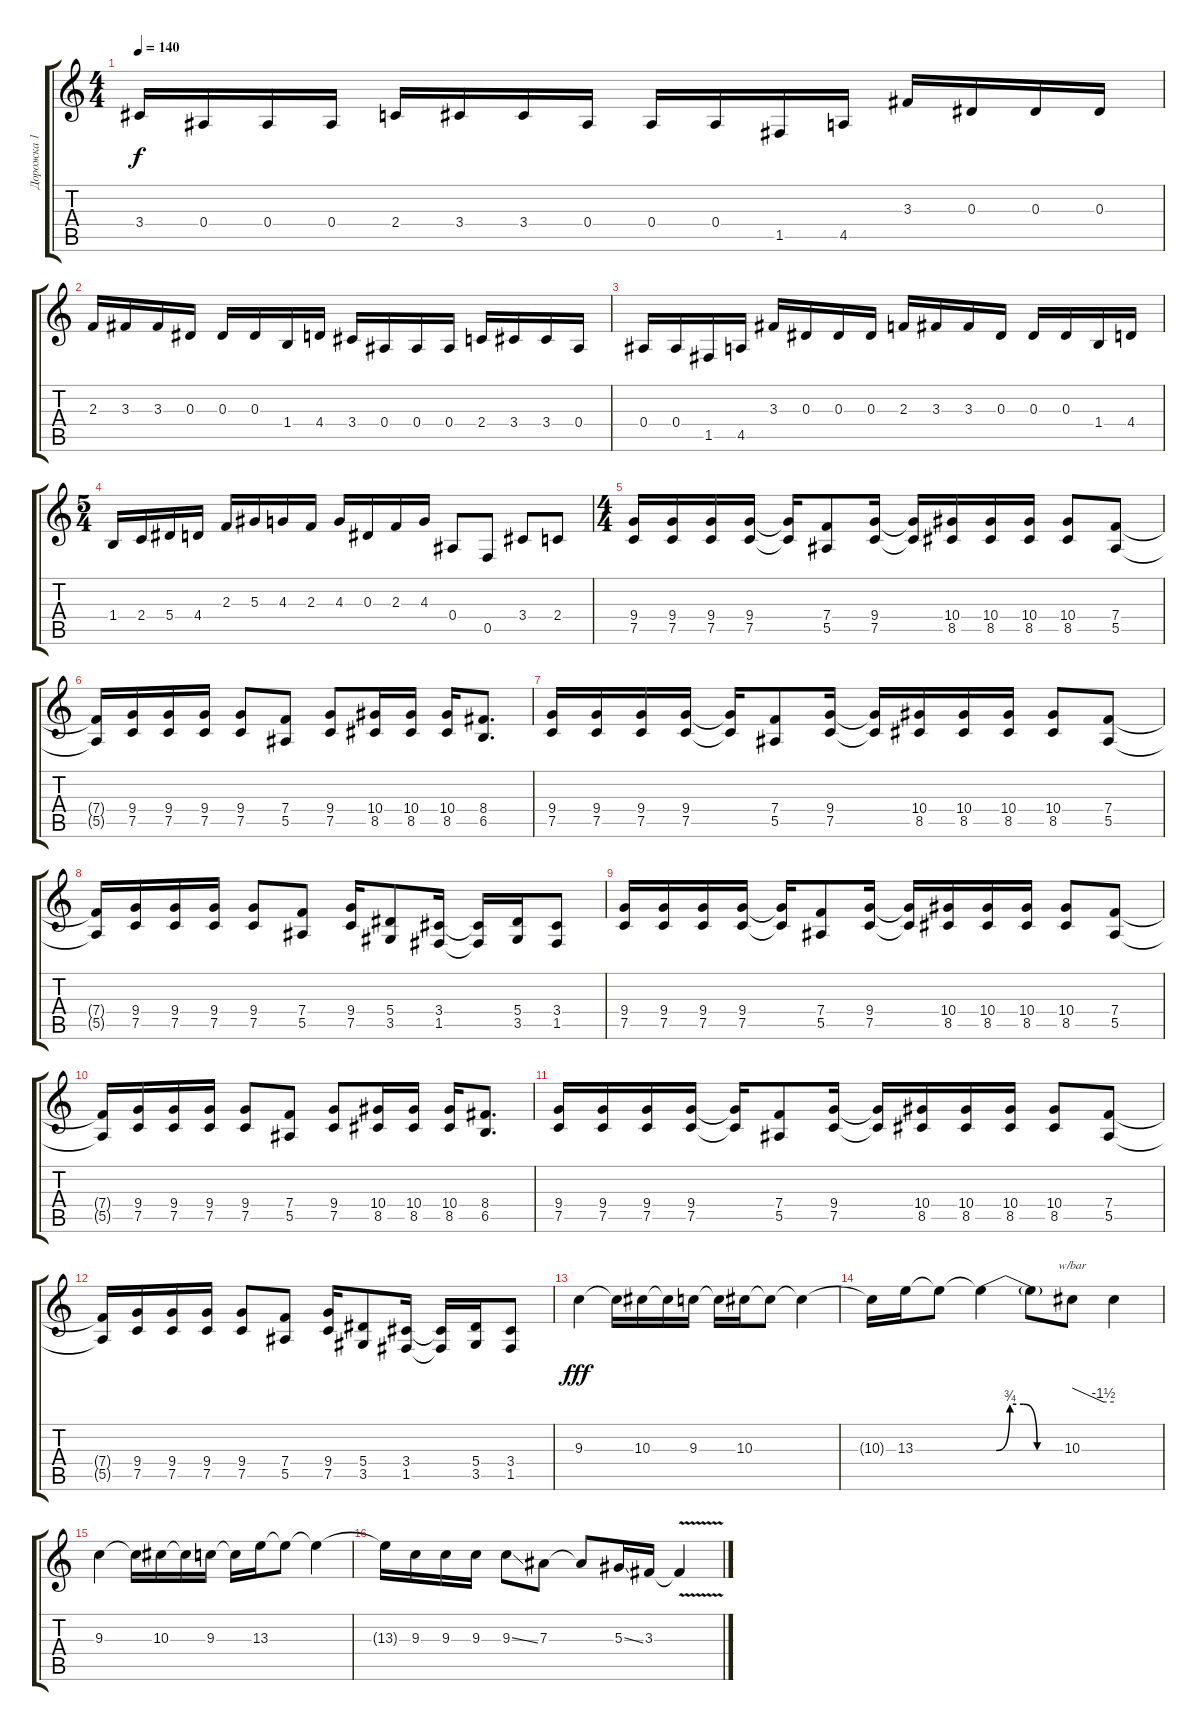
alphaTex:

\track ("Дорожка 1" "Дорожка 1") {instrument distortionguitar}
\staff {score tabs}
\tuning (C4 G3 Eb3 Bb2 F2 C2) {hide}
\ts (4 4)
\tempo 140
\clef g2
\ks c
3.4.16{dy f} 0.4.16 0.4.16 0.4.16 2.4.16 3.4.16 3.4.16 0.4.16 0.4.16 0.4.16 1.5.16 4.5.16 3.3.16 0.3.16 0.3.16 0.3.16 |
2.3.16 3.3.16 3.3.16 0.3.16 0.3.16 0.3.16 1.4.16 4.4.16 3.4.16 0.4.16 0.4.16 0.4.16 2.4.16 3.4.16 3.4.16 0.4.16 |
0.4.16 0.4.16 1.5.16 4.5.16 3.3.16 0.3.16 0.3.16 0.3.16 2.3.16 3.3.16 3.3.16 0.3.16 0.3.16 0.3.16 1.4.16 4.4.16 |
\ts (5 4)
1.4.16 2.4.16 5.4.16 4.4.16 2.3.16 5.3.16 4.3.16 2.3.16 4.3.16 0.3.16 2.3.16 4.3.16 0.4.8 0.5.8 3.4.8 2.4.8 |
\ts (4 4)
(9.4 7.5).16 (9.4 7.5).16 (9.4 7.5).16 (9.4 7.5).16 (9.4{t} 7.5{t}).16 (7.4 5.5).8 (9.4 7.5).16 (9.4{t} 7.5{t}).16 (10.4 8.5).16 (10.4 8.5).16 (10.4 8.5).16 (10.4 8.5).8 (7.4 5.5).8 |
(7.4{t} 5.5{t}).16 (9.4 7.5).16 (9.4 7.5).16 (9.4 7.5).16 (9.4 7.5).8 (7.4 5.5).8 (9.4 7.5).8 (10.4 8.5).16 (10.4 8.5).16 (10.4 8.5).16 (8.4 6.5).8{d} |
(9.4 7.5).16 (9.4 7.5).16 (9.4 7.5).16 (9.4 7.5).16 (9.4{t} 7.5{t}).16 (7.4 5.5).8 (9.4 7.5).16 (9.4{t} 7.5{t}).16 (10.4 8.5).16 (10.4 8.5).16 (10.4 8.5).16 (10.4 8.5).8 (7.4 5.5).8 |
(7.4{t} 5.5{t}).16 (9.4 7.5).16 (9.4 7.5).16 (9.4 7.5).16 (9.4 7.5).8 (7.4 5.5).8 (9.4 7.5).16 (5.4 3.5).8 (3.4 1.5).16 (3.4{t} 1.5{t}).16 (5.4 3.5).16 (3.4 1.5).8 |
(9.4 7.5).16 (9.4 7.5).16 (9.4 7.5).16 (9.4 7.5).16 (9.4{t} 7.5{t}).16 (7.4 5.5).8 (9.4 7.5).16 (9.4{t} 7.5{t}).16 (10.4 8.5).16 (10.4 8.5).16 (10.4 8.5).16 (10.4 8.5).8 (7.4 5.5).8 |
(7.4{t} 5.5{t}).16 (9.4 7.5).16 (9.4 7.5).16 (9.4 7.5).16 (9.4 7.5).8 (7.4 5.5).8 (9.4 7.5).8 (10.4 8.5).16 (10.4 8.5).16 (10.4 8.5).16 (8.4 6.5).8{d} |
(9.4 7.5).16 (9.4 7.5).16 (9.4 7.5).16 (9.4 7.5).16 (9.4{t} 7.5{t}).16 (7.4 5.5).8 (9.4 7.5).16 (9.4{t} 7.5{t}).16 (10.4 8.5).16 (10.4 8.5).16 (10.4 8.5).16 (10.4 8.5).8 (7.4 5.5).8 |
(7.4{t} 5.5{t}).16 (9.4 7.5).16 (9.4 7.5).16 (9.4 7.5).16 (9.4 7.5).8 (7.4 5.5).8 (9.4 7.5).16 (5.4 3.5).8 (3.4 1.5).16 (3.4{t} 1.5{t}).16 (5.4 3.5).16 (3.4 1.5).8 |
9.3.4{dy fff} 9.3{t}.16 10.3.16 10.3{t}.16 9.3.16 9.3{t}.16 10.3.16 10.3{t}.8 10.3{t}.4 |
10.3{t}.16 13.3.16 13.3{t}.8 13.3{be (custom 0 0 10 0 20 3 30 3 40 0 60 0) t}.4 13.3{t}.8 10.3.8{tbe (custom default 0 0 45 -6 60 -6)} 10.3{t}.4 |
9.3.4 9.3{t}.16 10.3.16 10.3{t}.16 9.3.16 9.3{t}.16 13.3.16 13.3{t}.8 13.3{t}.4 |
13.3{t}.16 9.3.16 9.3.16 9.3.16 9.3{ss}.8 7.3.8 7.3{t}.8 5.3{ss}.16 3.3.16 3.3{v t}.4
